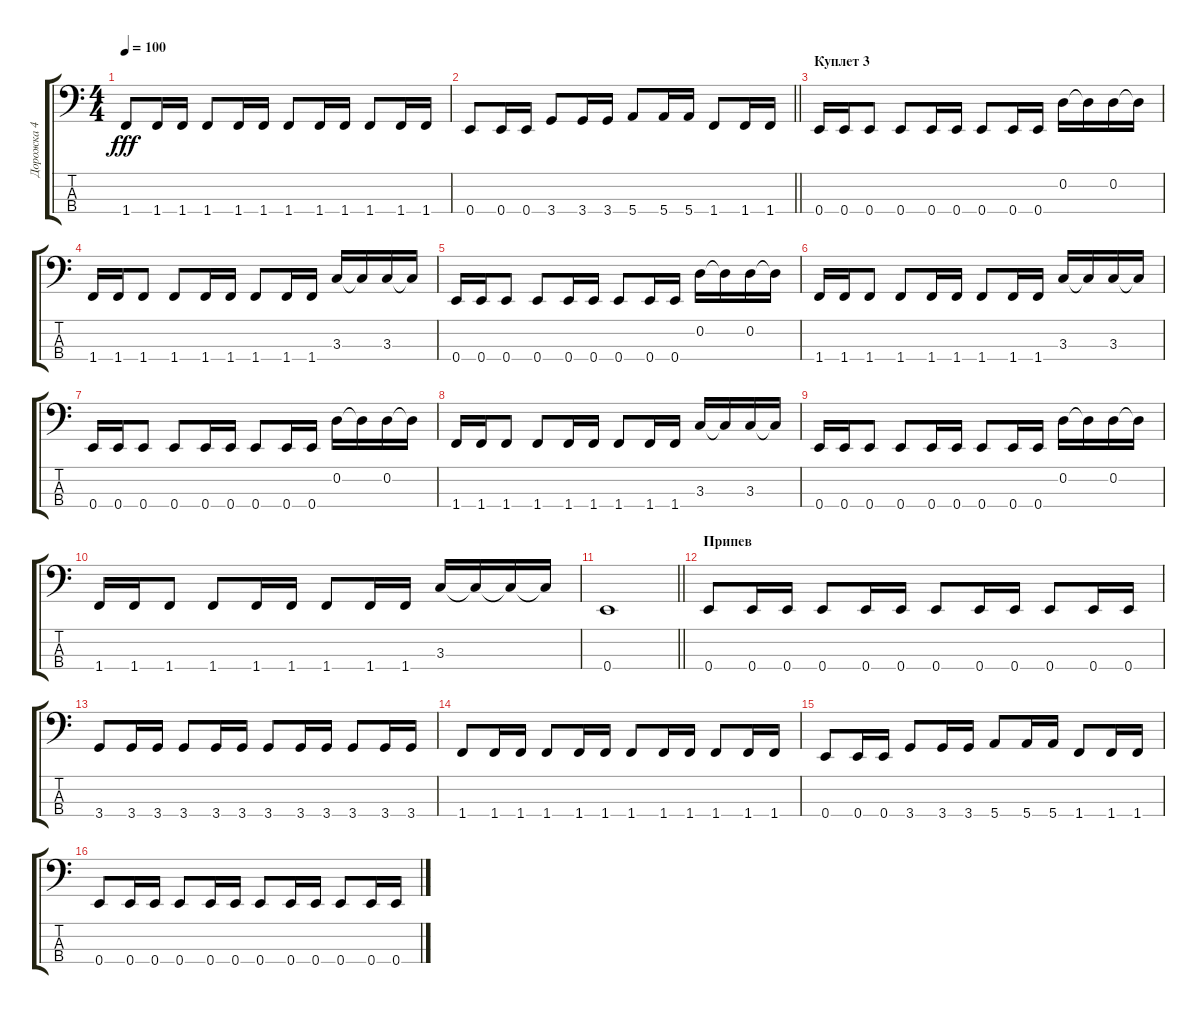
\track ("Дорожка 4" "Дорожка 4") {instrument electricbasspick}
\staff {score tabs}
\tuning (G2 D2 A1 E1) {hide}
\ts (4 4)
\tempo 100
\clef f4
\ks c
1.4.8{dy fff} 1.4.16 1.4.16 1.4.8 1.4.16 1.4.16 1.4.8 1.4.16 1.4.16 1.4.8 1.4.16 1.4.16 |
\barLineRight lightlight
0.4.8 0.4.16 0.4.16 3.4.8 3.4.16 3.4.16 5.4.8 5.4.16 5.4.16 1.4.8 1.4.16 1.4.16 |
\section ("" "Куплет 3")
0.4.16 0.4.16 0.4.8 0.4.8 0.4.16 0.4.16 0.4.8 0.4.16 0.4.16 0.2.16 0.2{t}.16 0.2.16 0.2{t}.16 |
1.4.16 1.4.16 1.4.8 1.4.8 1.4.16 1.4.16 1.4.8 1.4.16 1.4.16 3.3.16 3.3{t}.16 3.3.16 3.3{t}.16 |
0.4.16 0.4.16 0.4.8 0.4.8 0.4.16 0.4.16 0.4.8 0.4.16 0.4.16 0.2.16 0.2{t}.16 0.2.16 0.2{t}.16 |
1.4.16 1.4.16 1.4.8 1.4.8 1.4.16 1.4.16 1.4.8 1.4.16 1.4.16 3.3.16 3.3{t}.16 3.3.16 3.3{t}.16 |
0.4.16 0.4.16 0.4.8 0.4.8 0.4.16 0.4.16 0.4.8 0.4.16 0.4.16 0.2.16 0.2{t}.16 0.2.16 0.2{t}.16 |
1.4.16 1.4.16 1.4.8 1.4.8 1.4.16 1.4.16 1.4.8 1.4.16 1.4.16 3.3.16 3.3{t}.16 3.3.16 3.3{t}.16 |
0.4.16 0.4.16 0.4.8 0.4.8 0.4.16 0.4.16 0.4.8 0.4.16 0.4.16 0.2.16 0.2{t}.16 0.2.16 0.2{t}.16 |
1.4.16 1.4.16 1.4.8 1.4.8 1.4.16 1.4.16 1.4.8 1.4.16 1.4.16 3.3.16 3.3{t}.16 3.3{t}.16 3.3{t}.16 |
\barLineRight lightlight
0.4.1 |
\section ("" "Припев")
0.4.8 0.4.16 0.4.16 0.4.8 0.4.16 0.4.16 0.4.8 0.4.16 0.4.16 0.4.8 0.4.16 0.4.16 |
3.4.8 3.4.16 3.4.16 3.4.8 3.4.16 3.4.16 3.4.8 3.4.16 3.4.16 3.4.8 3.4.16 3.4.16 |
1.4.8 1.4.16 1.4.16 1.4.8 1.4.16 1.4.16 1.4.8 1.4.16 1.4.16 1.4.8 1.4.16 1.4.16 |
0.4.8 0.4.16 0.4.16 3.4.8 3.4.16 3.4.16 5.4.8 5.4.16 5.4.16 1.4.8 1.4.16 1.4.16 |
0.4.8 0.4.16 0.4.16 0.4.8 0.4.16 0.4.16 0.4.8 0.4.16 0.4.16 0.4.8 0.4.16 0.4.16
